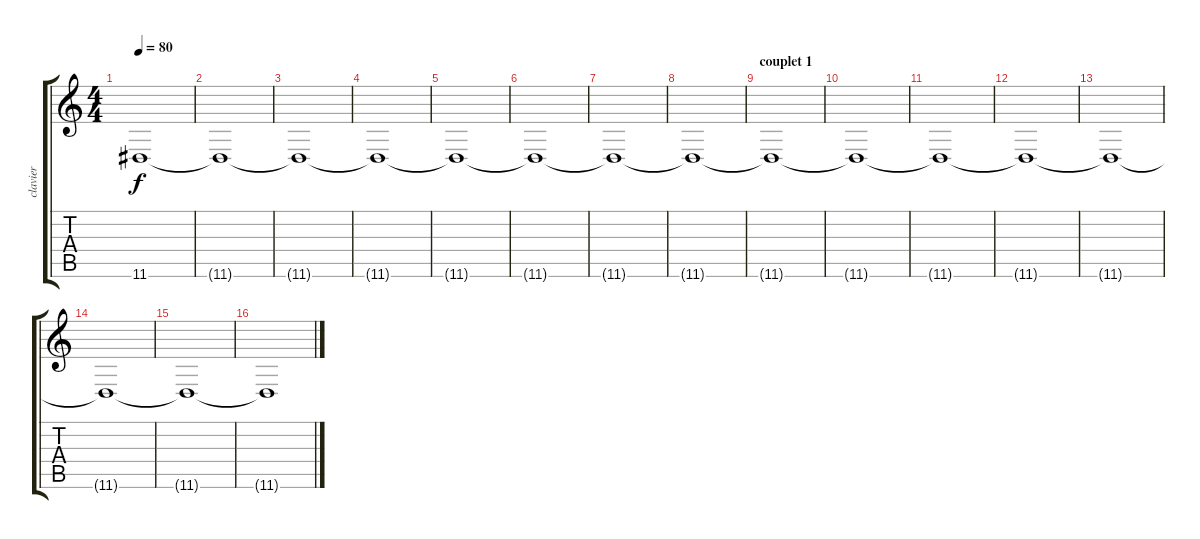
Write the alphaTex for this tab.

\track ("clavier" "clavier") {instrument synthbrass1}
\staff {score tabs}
\tuning (E4 B3 G3 D3 A2 E2) {hide}
\ts (4 4)
\tempo 80
\clef g2
\ks c
11.6.1{dy f instrument synthbrass1} |
11.6{t}.1 |
11.6{t}.1 |
11.6{t}.1 |
11.6{t}.1 |
11.6{t}.1 |
11.6{t}.1 |
11.6{t}.1 |
\section ("" "couplet 1")
11.6{t}.1 |
11.6{t}.1 |
11.6{t}.1 |
11.6{t}.1 |
11.6{t}.1 |
11.6{t}.1 |
11.6{t}.1 |
11.6{t}.1
